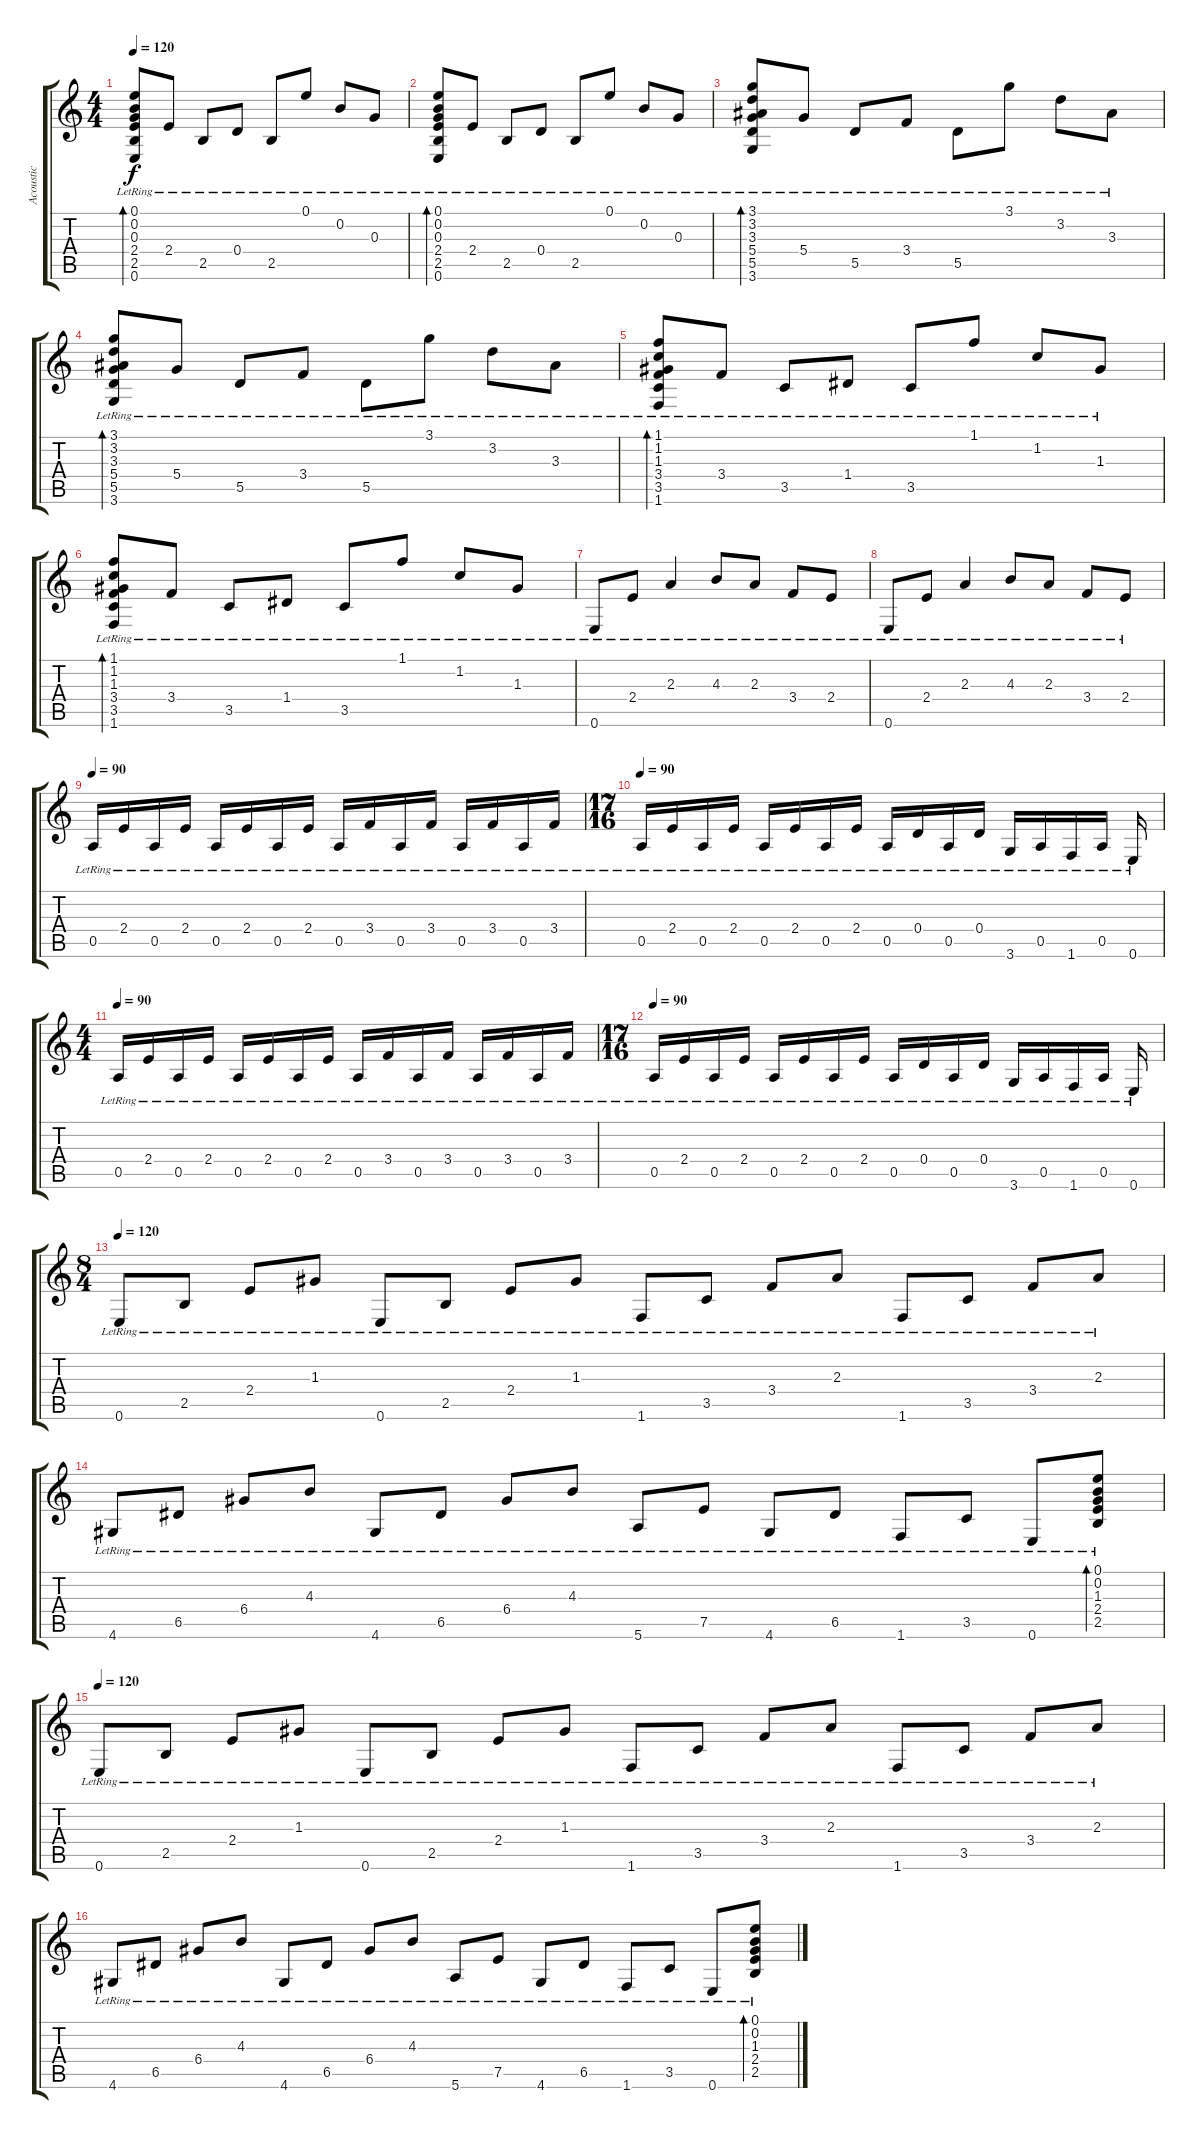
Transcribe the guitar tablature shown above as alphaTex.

\track ("Acoustic" "Acoustic") {instrument acousticguitarsteel}
\staff {score tabs}
\tuning (E4 B3 G3 D3 A2 E2) {hide}
\ts (4 4)
\tempo 120
\clef g2
\ks c
(0.1{lr} 0.2{lr} 0.3{lr} 2.4{lr} 2.5{lr} 0.6{lr}).8{bd 240 dy f} 2.4{lr}.8 2.5{lr}.8 0.4{lr}.8 2.5{lr}.8 0.1{lr}.8 0.2{lr}.8 0.3{lr}.8 |
(0.1{lr} 0.2{lr} 0.3{lr} 2.4{lr} 2.5{lr} 0.6{lr}).8{bd 240} 2.4{lr}.8 2.5{lr}.8 0.4{lr}.8 2.5{lr}.8 0.1{lr}.8 0.2{lr}.8 0.3{lr}.8 |
(3.1{lr} 3.2{lr} 3.3{lr} 5.4{lr} 5.5{lr} 3.6{lr}).8{bd 240} 5.4{lr}.8 5.5{lr}.8 3.4{lr}.8 5.5{lr}.8 3.1{lr}.8 3.2{lr}.8 3.3{lr}.8 |
(3.1{lr} 3.2{lr} 3.3{lr} 5.4{lr} 5.5{lr} 3.6{lr}).8{bd 240} 5.4{lr}.8 5.5{lr}.8 3.4{lr}.8 5.5{lr}.8 3.1{lr}.8 3.2{lr}.8 3.3{lr}.8 |
(1.1{lr} 1.2{lr} 1.3{lr} 3.4{lr} 3.5{lr} 1.6{lr}).8{bd 240} 3.4{lr}.8 3.5{lr}.8 1.4{lr}.8 3.5{lr}.8 1.1{lr}.8 1.2{lr}.8 1.3{lr}.8 |
(1.1{lr} 1.2{lr} 1.3{lr} 3.4{lr} 3.5{lr} 1.6{lr}).8{bd 240} 3.4{lr}.8 3.5{lr}.8 1.4{lr}.8 3.5{lr}.8 1.1{lr}.8 1.2{lr}.8 1.3{lr}.8 |
0.6{lr}.8 2.4{lr}.8 2.3{lr}.4 4.3{lr}.8 2.3{lr}.8 3.4{lr}.8 2.4{lr}.8 |
0.6{lr}.8 2.4{lr}.8 2.3{lr}.4 4.3{lr}.8 2.3{lr}.8 3.4{lr}.8 2.4{lr}.8 |
\tempo 90
0.5{lr}.16 2.4{lr}.16 0.5{lr}.16 2.4{lr}.16 0.5{lr}.16 2.4{lr}.16 0.5{lr}.16 2.4{lr}.16 0.5{lr}.16 3.4{lr}.16 0.5{lr}.16 3.4{lr}.16 0.5{lr}.16 3.4{lr}.16 0.5{lr}.16 3.4{lr}.16 |
\ts (17 16)
\tempo 90
0.5{lr}.16 2.4{lr}.16 0.5{lr}.16 2.4{lr}.16 0.5{lr}.16 2.4{lr}.16 0.5{lr}.16 2.4{lr}.16 0.5{lr}.16 0.4{lr}.16 0.5{lr}.16 0.4{lr}.16 3.6{lr}.16 0.5{lr}.16 1.6{lr}.16 0.5{lr}.16 0.6{lr}.16 |
\ts (4 4)
\tempo 90
0.5{lr}.16 2.4{lr}.16 0.5{lr}.16 2.4{lr}.16 0.5{lr}.16 2.4{lr}.16 0.5{lr}.16 2.4{lr}.16 0.5{lr}.16 3.4{lr}.16 0.5{lr}.16 3.4{lr}.16 0.5{lr}.16 3.4{lr}.16 0.5{lr}.16 3.4{lr}.16 |
\ts (17 16)
\tempo 90
0.5{lr}.16 2.4{lr}.16 0.5{lr}.16 2.4{lr}.16 0.5{lr}.16 2.4{lr}.16 0.5{lr}.16 2.4{lr}.16 0.5{lr}.16 0.4{lr}.16 0.5{lr}.16 0.4{lr}.16 3.6{lr}.16 0.5{lr}.16 1.6{lr}.16 0.5{lr}.16 0.6{lr}.16 |
\ts (8 4)
\tempo 120
0.6{lr}.8 2.5{lr}.8 2.4{lr}.8 1.3{lr}.8 0.6{lr}.8 2.5{lr}.8 2.4{lr}.8 1.3{lr}.8 1.6{lr}.8 3.5{lr}.8 3.4{lr}.8 2.3{lr}.8 1.6{lr}.8 3.5{lr}.8 3.4{lr}.8 2.3{lr}.8 |
4.6{lr}.8 6.5{lr}.8 6.4{lr}.8 4.3{lr}.8 4.6{lr}.8 6.5{lr}.8 6.4{lr}.8 4.3{lr}.8 5.6{lr}.8 7.5{lr}.8 4.6{lr}.8 6.5{lr}.8 1.6{lr}.8 3.5{lr}.8 0.6{lr}.8 (0.1{lr} 0.2{lr} 1.3{lr} 2.4{lr} 2.5{lr}).8{bd 240} |
\tempo 120
0.6{lr}.8 2.5{lr}.8 2.4{lr}.8 1.3{lr}.8 0.6{lr}.8 2.5{lr}.8 2.4{lr}.8 1.3{lr}.8 1.6{lr}.8 3.5{lr}.8 3.4{lr}.8 2.3{lr}.8 1.6{lr}.8 3.5{lr}.8 3.4{lr}.8 2.3{lr}.8 |
4.6{lr}.8 6.5{lr}.8 6.4{lr}.8 4.3{lr}.8 4.6{lr}.8 6.5{lr}.8 6.4{lr}.8 4.3{lr}.8 5.6{lr}.8 7.5{lr}.8 4.6{lr}.8 6.5{lr}.8 1.6{lr}.8 3.5{lr}.8 0.6{lr}.8 (0.1{lr} 0.2{lr} 1.3{lr} 2.4{lr} 2.5{lr}).8{bd 240}
